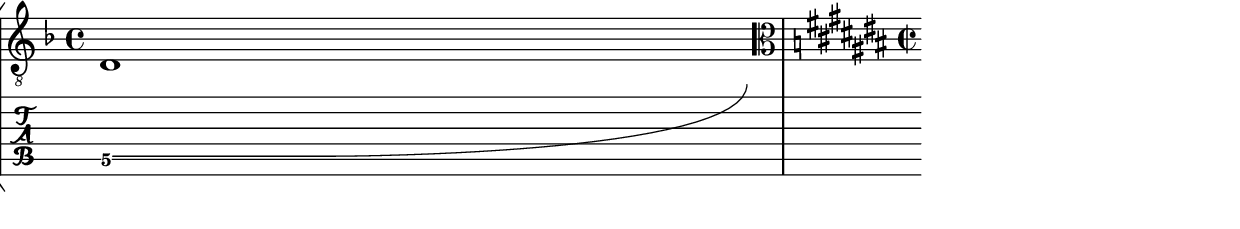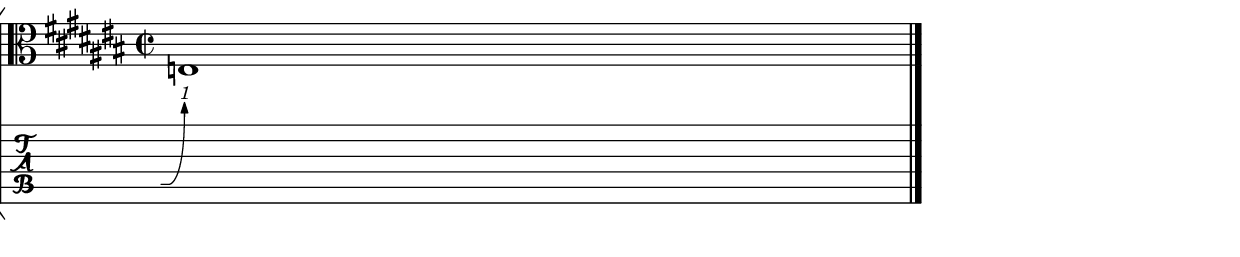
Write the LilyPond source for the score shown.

%% Generated by lilypond-book
%% Options: [exampleindent=10.16\mm,indent=0\mm,line-width=160\mm]
\include "lilypond-book-preamble.ly"


% ****************************************************************
% Start cut-&-pastable-section
% ****************************************************************

#(ly:set-option 'eps-box-padding 3.000000)



\paper {
  indent = 0\mm
  line-width = 160\mm
  % offset the left padding, also add 1mm as lilypond creates cropped
  % images with a little space on the right
  line-width = #(- line-width (* mm  3.000000) (* mm 1))
}

\layout {
  
}




% ****************************************************************
% ly snippet:
% ****************************************************************
\sourcefilename "/lilypond-2.23.82/input/regression/bend-spanner-line-break.ly"
\sourcefileline 0
\version "2.23.0"

\header {
  texidoc = "At a line break the @code{BendSpanner} avoids changed
@code{TimeSignature}, @code{KeySignature}, @code{KeyCancellation} and
@code{Clef} in other staves."
}

line-break-spacing = {
  d1\^ e
}

control = {
  \key f \major
  s1
  \clef "alto" \time 2/2 \key cis \major \break
  s1
  \bar "|."
}


\score {
  \new StaffGroup
    <<
      \new Staff << { \clef "G_8" \line-break-spacing } \control >>
      \new TabVoice \line-break-spacing
  >>
  \layout {
    \context {
      \Voice
      \omit StringNumber
    }
    \context {
      \TabStaff
      minimumFret = #3
      restrainOpenStrings = ##t
    }
  }
}



% ****************************************************************
% end ly snippet
% ****************************************************************
